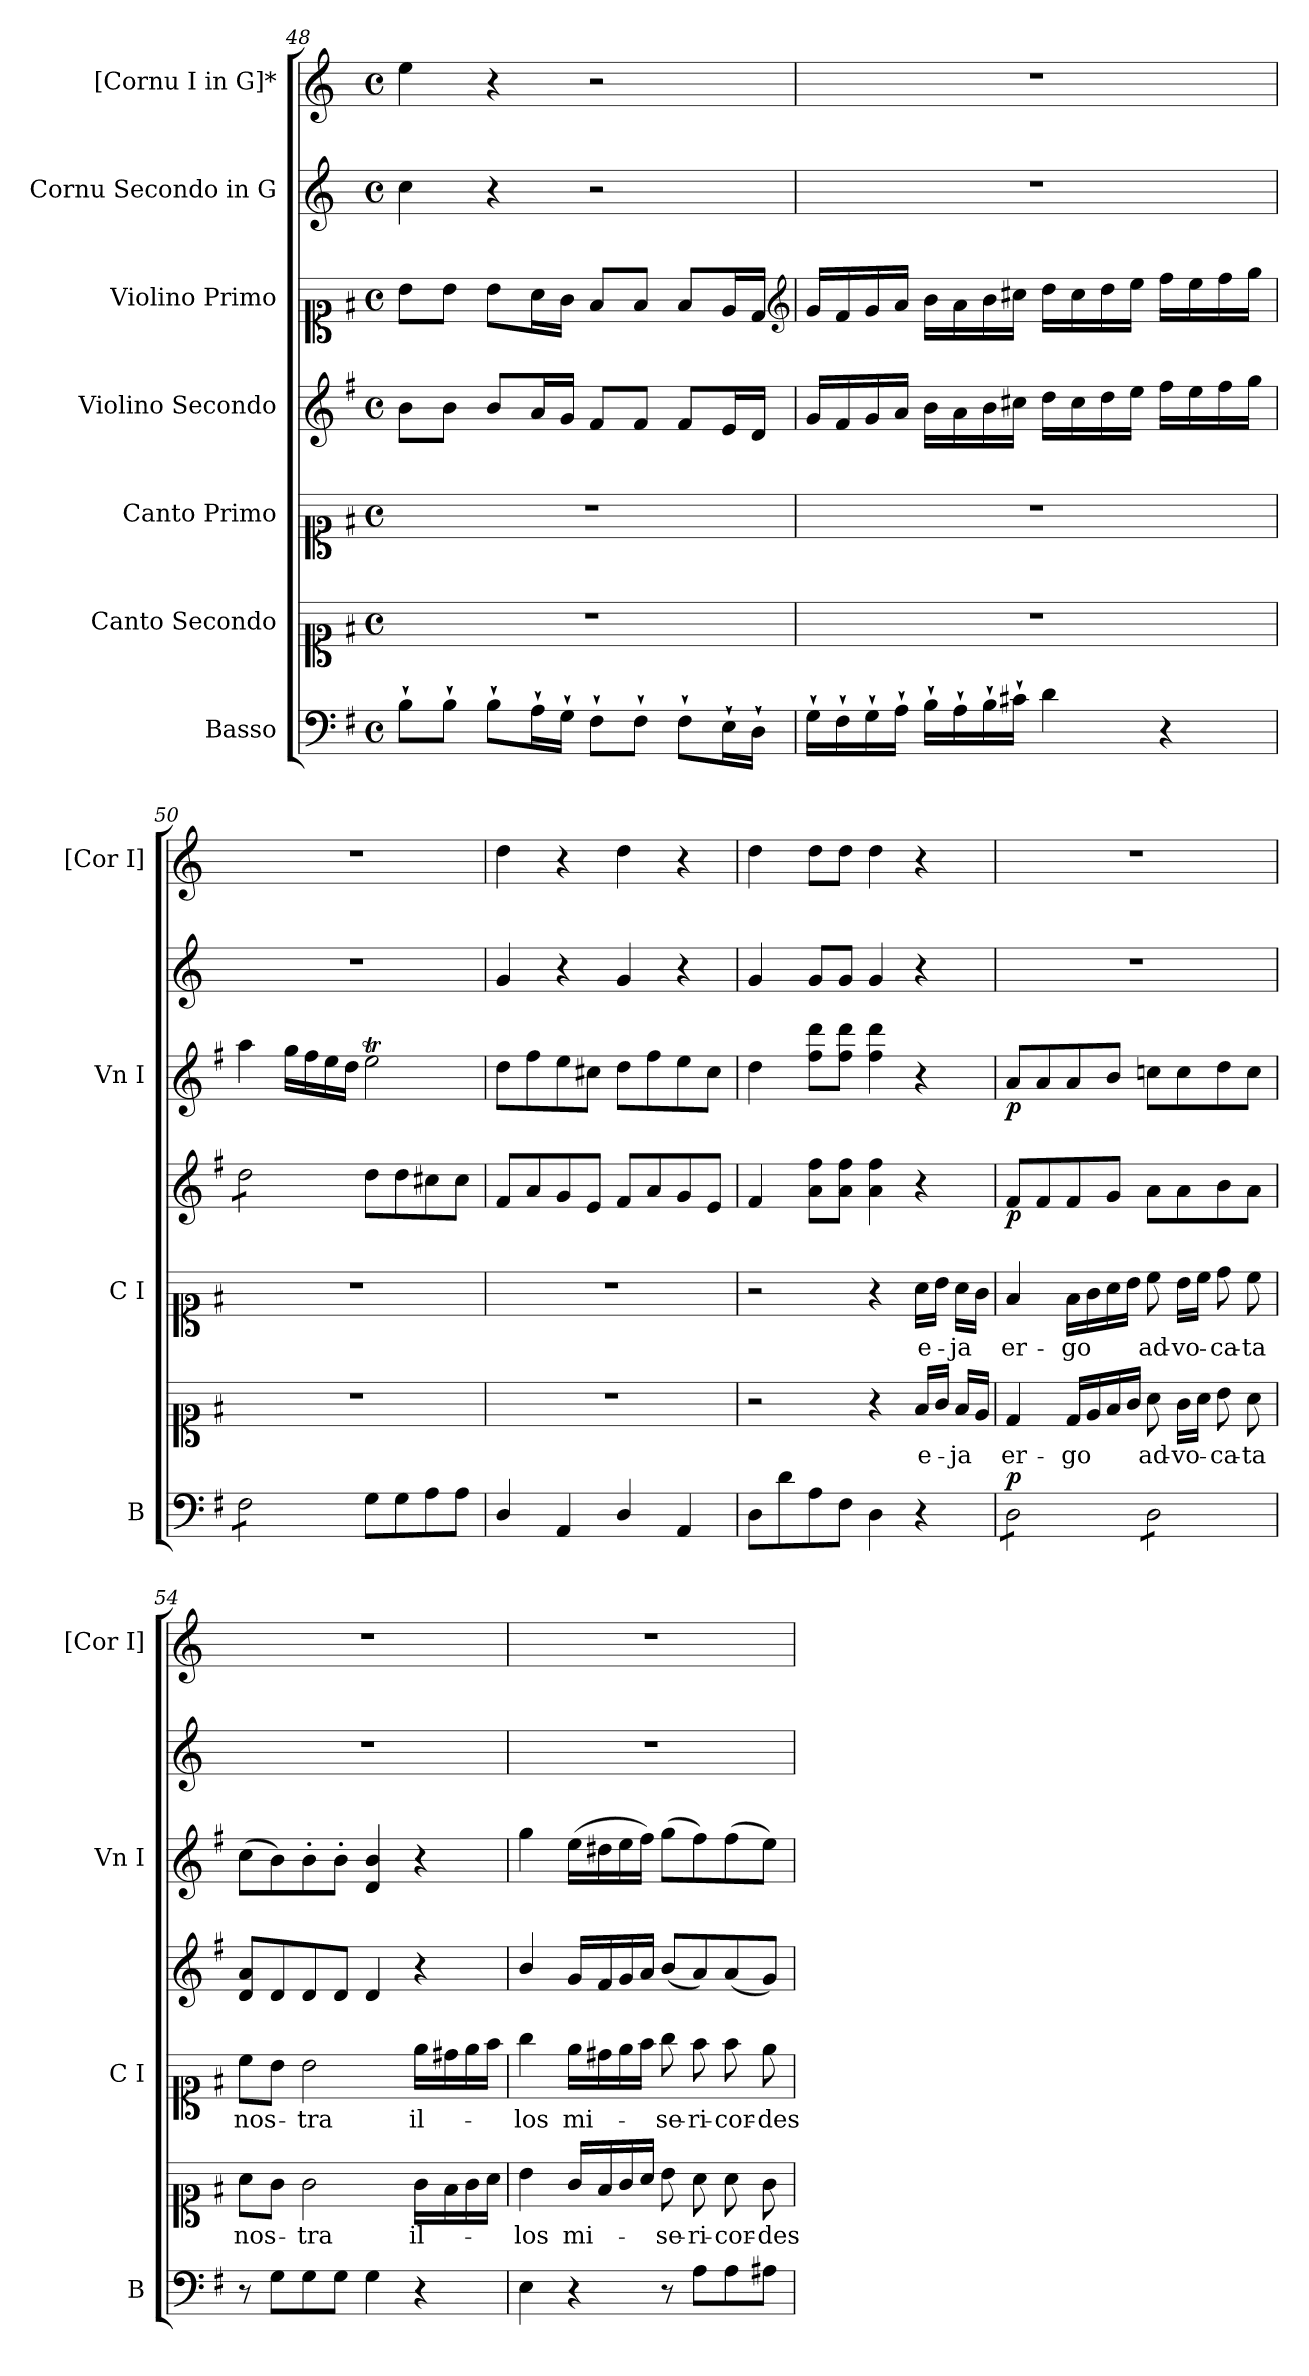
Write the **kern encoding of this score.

**kern	**dynam	**kern	**text	**kern	**text	**kern	**dynam	**kern	**dynam	**kern	**kern
*part7	*part7	*part6	*part6	*part5	*part5	*part4	*part4	*part3	*part3	*part2	*part1
*staff7	*staff7	*staff6	*staff6	*staff5	*staff5	*staff4	*staff4	*staff3	*staff3	*staff2	*staff1
*I"Basso	*	*I"Canto Secondo	*	*I"Canto Primo	*	*I"Violino Secondo	*	*I"Violino Primo	*	*I"Cornu Secondo in G	*I"[Cornu I in G]*
*I'B	*	*	*	*I'C I	*	*	*	*I'Vn I	*	*	*I'[Cor I]
*clefF4	*	*clefC1	*	*clefC1	*	*clefG2	*	*clefC1	*	*clefG2	*clefG2
*	*	*	*	*	*	*	*	*	*	*ITrd3c5	*ITrd3c5
*k[f#]	*	*k[f#]	*	*k[f#]	*	*k[f#]	*	*k[f#]	*	*k[f#]	*k[f#]
*M4/4	*	*M4/4	*	*M4/4	*	*M4/4	*	*M4/4	*	*M4/4	*M4/4
*met(c)	*	*met(c)	*	*met(c)	*	*met(c)	*	*met(c)	*	*met(c)	*met(c)
=48	=48	=48	=48	=48	=48	=48	=48	=48	=48	=48	=48
8B`L	.	1r	.	1r	.	8bL	.	8bL	.	4g	4b
8B`J	.	.	.	.	.	8bJ	.	8bJ	.	.	.
8B`L	.	.	.	.	.	8bL	.	8bL	.	4r	4r
16A`L	.	.	.	.	.	16aL	.	16aL	.	.	.
16G`JJ	.	.	.	.	.	16gJJ	.	16gJJ	.	.	.
8F#`L	.	.	.	.	.	8f#L	.	8f#L	.	2r	2r
8F#`J	.	.	.	.	.	8f#J	.	8f#J	.	.	.
8F#`L	.	.	.	.	.	8f#L	.	8f#L	.	.	.
16E`L	.	.	.	.	.	16eL	.	16eL	.	.	.
16D`JJ	.	.	.	.	.	16dJJ	.	16dJJ	.	.	.
*	*	*	*	*	*	*	*	*clefG2	*	*	*
=49	=49	=49	=49	=49	=49	=49	=49	=49	=49	=49	=49
16G`LL	.	1r	.	1r	.	16gLL	.	16gLL	.	1r	1r
16F#`	.	.	.	.	.	16f#	.	16f#	.	.	.
16G`	.	.	.	.	.	16g	.	16g	.	.	.
16A`JJ	.	.	.	.	.	16aJJ	.	16aJJ	.	.	.
16B`LL	.	.	.	.	.	16bLL	.	16bLL	.	.	.
16A`	.	.	.	.	.	16a	.	16a	.	.	.
16B`	.	.	.	.	.	16b	.	16b	.	.	.
16c#X`JJ	.	.	.	.	.	16cc#XJJ	.	16cc#XJJ	.	.	.
4d	.	.	.	.	.	16ddLL	.	16ddLL	.	.	.
.	.	.	.	.	.	16cc#	.	16cc#	.	.	.
.	.	.	.	.	.	16dd	.	16dd	.	.	.
.	.	.	.	.	.	16eeJJ	.	16eeJJ	.	.	.
4r	.	.	.	.	.	16ff#LL	.	16ff#LL	.	.	.
.	.	.	.	.	.	16ee	.	16ee	.	.	.
.	.	.	.	.	.	16ff#	.	16ff#	.	.	.
.	.	.	.	.	.	16ggJJ	.	16ggJJ	.	.	.
=50	=50	=50	=50	=50	=50	=50	=50	=50	=50	=50	=50
*tremolo	*	*	*	*	*	*	*	*	*	*	*
*	*	*	*	*	*	*tremolo	*	*	*	*	*
8F#L	.	1r	.	1r	.	8ddL	.	4aa	.	1r	1r
8F#	.	.	.	.	.	8dd	.	.	.	.	.
8F#	.	.	.	.	.	8dd	.	16ggLL	.	.	.
.	.	.	.	.	.	.	.	16ff#	.	.	.
8F#J	.	.	.	.	.	8ddJ	.	16ee	.	.	.
*	*	*	*	*	*	*Xtremolo	*	*	*	*	*
*Xtremolo	*	*	*	*	*	*	*	*	*	*	*
.	.	.	.	.	.	.	.	16ddJJ	.	.	.
8GL	.	.	.	.	.	8ddL	.	2eeT	.	.	.
8G	.	.	.	.	.	8dd	.	.	.	.	.
8A	.	.	.	.	.	8cc#X	.	.	.	.	.
8AJ	.	.	.	.	.	8cc#J	.	.	.	.	.
=51	=51	=51	=51	=51	=51	=51	=51	=51	=51	=51	=51
4D/	.	1r	.	1r	.	8f#L	.	8ddL	.	4d	4a
.	.	.	.	.	.	8a	.	8ff#	.	.	.
4AA	.	.	.	.	.	8g	.	8ee	.	4r	4r
.	.	.	.	.	.	8eJ	.	8cc#XJ	.	.	.
4D/	.	.	.	.	.	8f#L	.	8ddL	.	4d	4a
.	.	.	.	.	.	8a	.	8ff#	.	.	.
4AA	.	.	.	.	.	8g	.	8ee	.	4r	4r
.	.	.	.	.	.	8eJ	.	8cc#J	.	.	.
=52	=52	=52	=52	=52	=52	=52	=52	=52	=52	=52	=52
8DL	.	2r	.	2r	.	4f#	.	4dd	.	4d	4a
8d	.	.	.	.	.	.	.	.	.	.	.
8A	.	.	.	.	.	8a 8ff#L	.	8ff# 8dddL	.	8dL	8aL
8F#J	.	.	.	.	.	8a 8ff#J	.	8ff# 8dddJ	.	8dJ	8aJ
4D	.	4r	.	4r	.	4a 4ff#	.	4ff# 4ddd	.	4d	4a
4r	.	16f#LL	e-	16aLL	e-	4r	.	4r	.	4r	4r
.	.	16gJJ	.	16bJJ	.	.	.	.	.	.	.
.	.	16f#LL	-ja	16aLL	-ja	.	.	.	.	.	.
.	.	16eJJ	.	16gJJ	.	.	.	.	.	.	.
=53	=53	=53	=53	=53	=53	=53	=53	=53	=53	=53	=53
!	!LO:DY:a	!	!	!	!	!	!	!	!	!	!
*tremolo	*	*	*	*	*	*	*	*	*	*	*
8DL	p	4d	er-	4f#	er-	8f#L	p	8aL	p	1r	1r
8D	.	.	.	.	.	8f#	.	8a	.	.	.
8D	.	16dLL	-go	16f#LL	-go	8f#	.	8a	.	.	.
.	.	16e	.	16g	.	.	.	.	.	.	.
8DJ	.	16f#	.	16a	.	8gJ	.	8bJ	.	.	.
.	.	16gJJ	.	16bJJ	.	.	.	.	.	.	.
8DL	.	8a	ad-	8cc	ad-	8a\L	.	8ccnL	.	.	.
8D	.	16gLL	-vo-	16bLL	-vo-	8a	.	8cc	.	.	.
.	.	16aJJ	.	16ccJJ	.	.	.	.	.	.	.
8D	.	8b	-ca-	8dd	-ca-	8b	.	8dd	.	.	.
8DJ	.	8a	-ta	8cc	-ta	8aJ	.	8ccJ	.	.	.
*Xtremolo	*	*	*	*	*	*	*	*	*	*	*
=54	=54	=54	=54	=54	=54	=54	=54	=54	=54	=54	=54
8r	.	8aL	nos-	8ccL	nos-	8d 8aL	.	(>8ccL	.	1r	1r
8GL	.	8gJ	.	8bJ	.	8d	.	8b)	.	.	.
8G	.	2g	-tra	2b	-tra	8d	.	8b'	.	.	.
8GJ	.	.	.	.	.	8dJ	.	8b'J	.	.	.
4G	.	.	.	.	.	4d	.	4d 4b	.	.	.
4r	.	16gLL	il-	16eeLL	il-	4r	.	4r	.	.	.
.	.	16f#	.	16dd#X	.	.	.	.	.	.	.
.	.	16g	.	16ee	.	.	.	.	.	.	.
.	.	16aJJ	.	16ff#JJ	.	.	.	.	.	.	.
=55	=55	=55	=55	=55	=55	=55	=55	=55	=55	=55	=55
4E	.	4b	-los	4gg	-los	4b/	.	4gg	.	1r	1r
4r	.	16g/LL	mi-	16eeLL	mi-	16gLL	.	(>16eeLL	.	.	.
.	.	16f#	.	16dd#X	.	16f#	.	16dd#X	.	.	.
.	.	16g	.	16ee	.	16g	.	16ee	.	.	.
.	.	16aJJ	.	16ff#JJ	.	16aJJ	.	16ff#JJ)	.	.	.
8r	.	8b	-se-	8gg	-se-	(<8bL	.	(>8ggL	.	.	.
8AL	.	8a	-ri-	8ff#	-ri-	8a)	.	8ff#)	.	.	.
8A	.	8a	-cor-	8ff#	-cor-	(<8a	.	(>8ff#	.	.	.
8A#XJ	.	8g	-des	8ee	-des	8gJ)	.	8eeJ)	.	.	.
=	=	=	=	=	=	=	=	=	=	=	=
*-	*-	*-	*-	*-	*-	*-	*-	*-	*-	*-	*-
